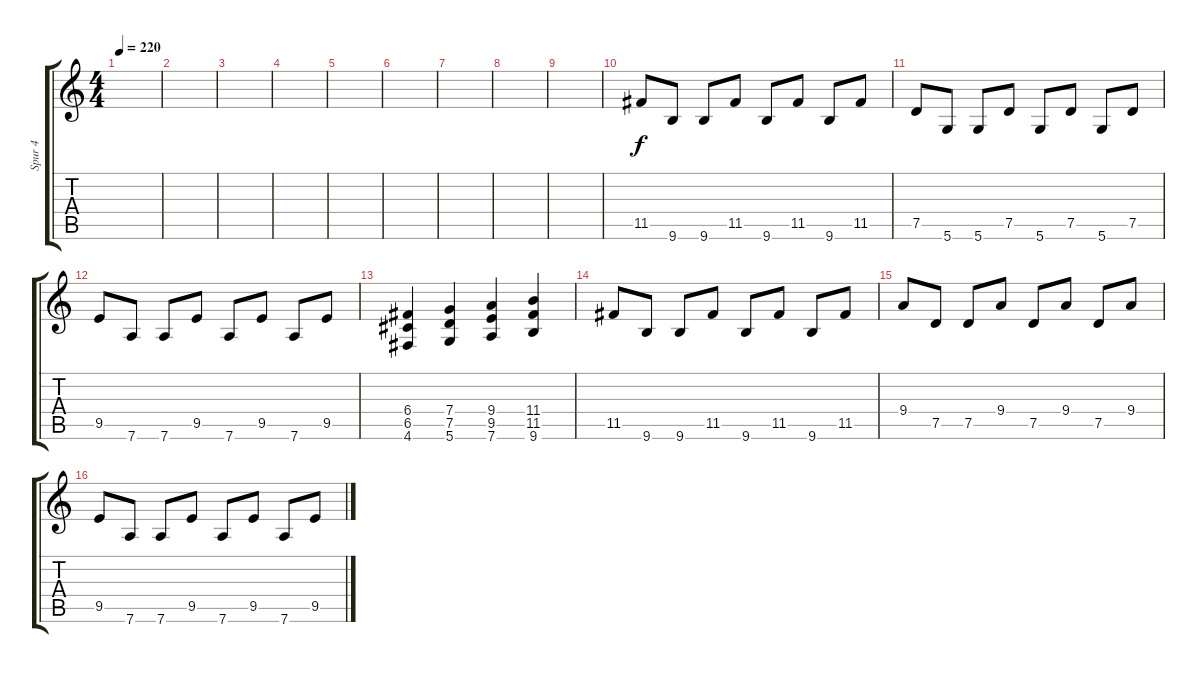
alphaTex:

\track ("Spur 4" "Spur 4") {instrument distortionguitar}
\staff {score tabs}
\tuning (D4 A3 F3 C3 G2 D2) {hide}
\ts (4 4)
\tempo 220
\clef g2
\ks c
|
|
|
|
|
|
|
|
|
11.5.8 9.6.8 9.6.8 11.5.8 9.6.8 11.5.8 9.6.8 11.5.8 |
7.5.8 5.6.8 5.6.8 7.5.8 5.6.8 7.5.8 5.6.8 7.5.8 |
9.5.8 7.6.8 7.6.8 9.5.8 7.6.8 9.5.8 7.6.8 9.5.8 |
(6.4 6.5 4.6).4 (7.4 7.5 5.6).4 (9.4 9.5 7.6).4 (11.4 11.5 9.6).4 |
11.5.8 9.6.8 9.6.8 11.5.8 9.6.8 11.5.8 9.6.8 11.5.8 |
9.4.8 7.5.8 7.5.8 9.4.8 7.5.8 9.4.8 7.5.8 9.4.8 |
9.5.8 7.6.8 7.6.8 9.5.8 7.6.8 9.5.8 7.6.8 9.5.8
